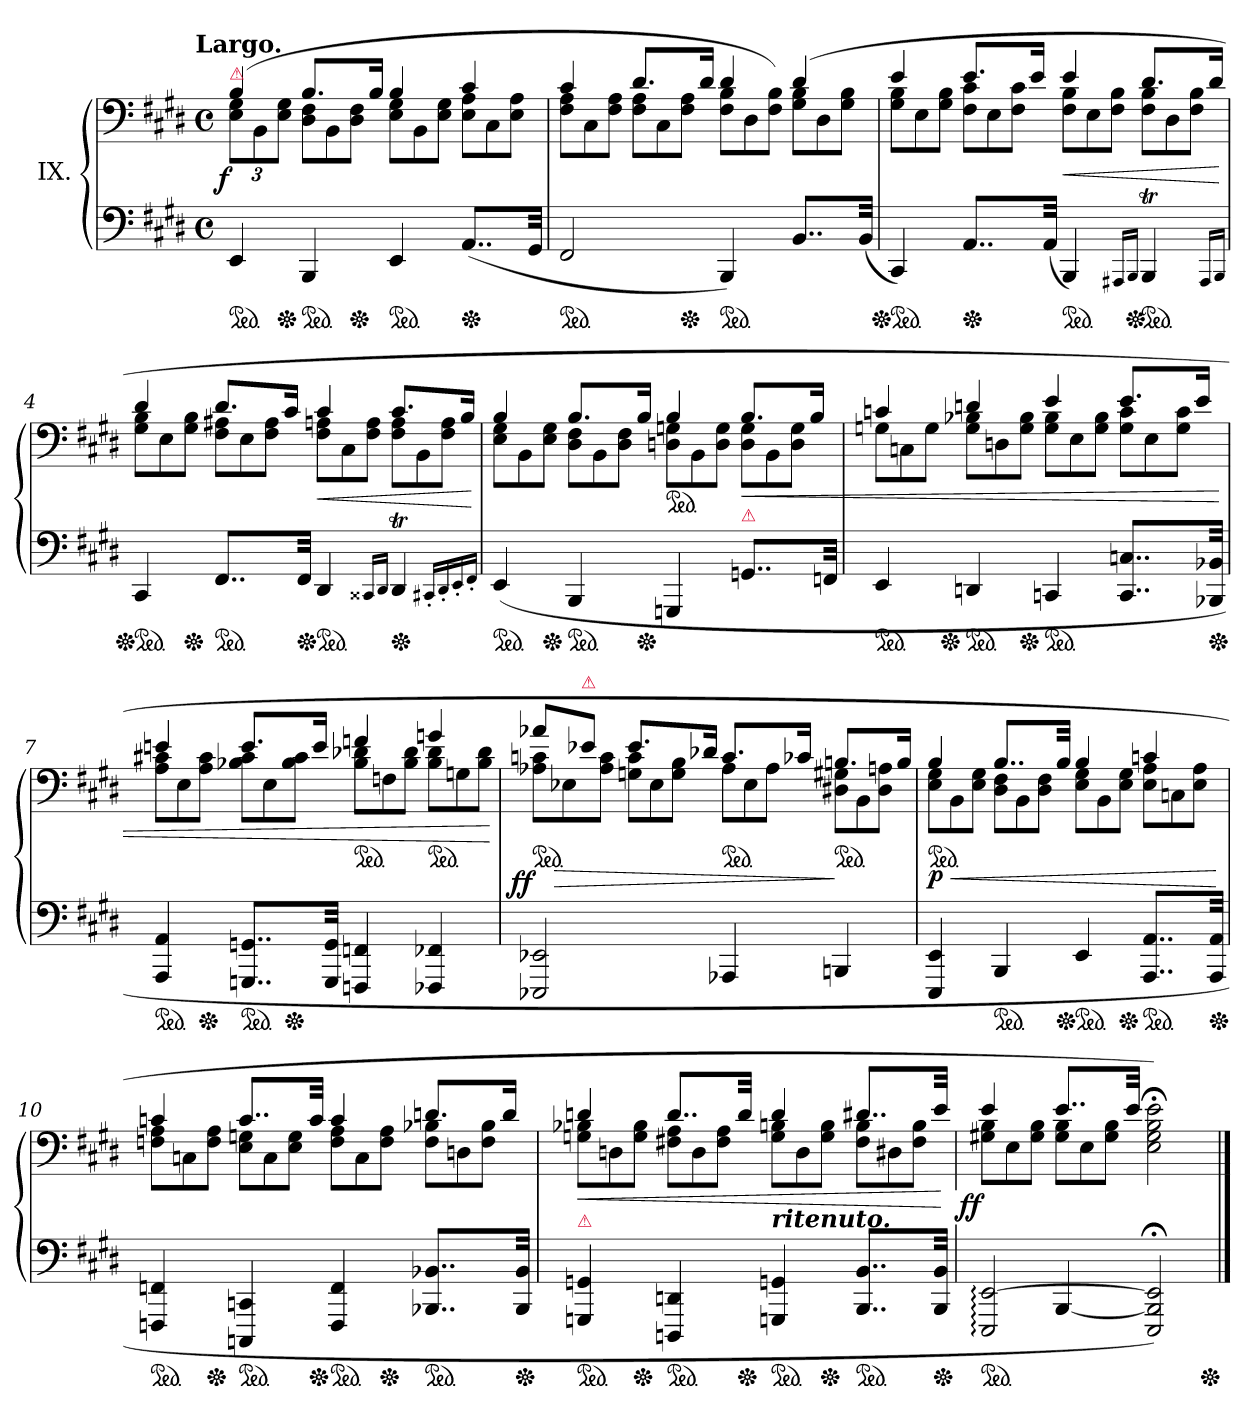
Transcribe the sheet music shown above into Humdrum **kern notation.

**kern	**kern	**dynam
*part1	*part1	*part1
*staff2	*staff1	*staff1/2
*I"IX.	*	*
*clefF4	*clefF4	*
*k[f#c#g#d#]	*k[f#c#g#d#]	*
!!LO:TX:omd:t=Largo.
*M4/4	*M4/4	*
*met(c)	*met(c)	*
=1	=1	=1
*	*^	*
!	!LO:TX:a:color=crimson:t=⚠	!	!
!	!	!	!LO:DY:rj
*ped	*	*	*
4EE	(>4B	12E 12G#L	f
.	.	12BB	.
*Xped	*	*	*
.	.	12E 12G#J	.
*	*	*Xtuplet	*
*ped	*	*	*
4BBB	8.BL	12D# 12F#L	.
.	.	12BB	.
*Xped	*	*	*
.	.	12D# 12F#J	.
.	16BJk	.	.
*ped	*	*	*
4EE	4B	12E 12G#L	.
.	.	12BB	.
.	.	12E 12G#J	.
*Xped	*	*	*
(>8..AAL	4c#	12E 12AL	.
.	.	12C#	.
.	.	12E 12AJ	.
32GG#Jkk	.	.	.
=2	=2	=2	=2
*ped	*	*	*
2FF#	4c#	12F# 12AL	.
.	.	12C#	.
.	.	12F# 12AJ	.
.	8.d#L	12F# 12AL	.
.	.	12C#	.
*Xped	*	*	*
.	.	12F# 12AJ	.
.	16d#Jk	.	.
*ped	*	*	*
4BBB)	4d#	12F# 12BL	.
.	.	12D#	.
.	.	12F# 12BJ)	.
8..BBL	(>4d#	12G# 12BL	.
.	.	12D#	.
.	.	12G# 12BJ	.
(>32BBJkk	.	.	.
=3	=3	=3	=3
*	*	*^	*
*Xped	*	*	*	*
*ped	*	*	*	*
4CC#)	4e	12G# 12BL	3%2ryy	.
.	.	12E	.	.
.	.	12G# 12BJ	.	.
*Xped	*	*	*	*
8..AAL	8.eL	12F# 12c#L	.	.
.	.	12E	.	.
.	.	12F# 12c#J	.	.
.	16eJk	.	.	.
(<32AAJkk	.	.	.	.
*ped	*	*	*	*
4BBB)	4e	12F# 12BL	.	<
.	.	12E	.	.
.	.	12F# 12BJ	24ryy	.
*Xped	*	*	*	*
.	.	.	6..ryy	.
16qqAAA#X/LL	.	.	.	.
16qqBBB/JJ	.	.	.	.
*ped	*	*	*	*
4BBBT	8.d#L	12F# 12BL	.	.
.	.	12D#	.	.
.	.	12F# 12BJ	.	.
.	16d#Jk	.	.	.
16qqAAA#/LL	.	.	.	.
16qqBBB/JJ	.	.	.	.
.	.	.	.	[
*	*	*v	*v	*
=4	=4	=4	=4
*Xped	*	*	*
*ped	*	*	*
4CC#	4d#	12G# 12BL	.
.	.	12E	.
*Xped	*	*	*
.	.	12G# 12BJ	.
*ped	*	*	*
8..FF#L	8.d#L	12F# 12A#XL	.
.	.	12E	.
.	.	12F# 12A#J	.
.	16c#Jk	.	.
*Xped	*	*	*
32FF#Jkk	.	.	.
*ped	*	*	*
4DD#	4c#	12F# 12AnL	<
.	.	12C#	.
.	.	12F# 12AJ	.
16qqCC##X/LL	.	.	.
16qqDD#/JJ	.	.	.
*Xped	*	*	*
4DD#t	8.c#L	12F# 12AL	.
.	.	12BB	.
.	.	12F# 12AJ	.
.	16BJk	.	.
*	*v	*v	*
16qqCC#X'</LL	.	.
16qqDD#'<	.	.
16qqEE'<	.	.
16qqFF#'<JJ	.	.
.	.	[
=5	=5	=5
*	*^	*
*ped	*	*	*
(>4EE	4B	12E 12G#L	.
.	.	12BB	.
*Xped	*	*	*
.	.	12E 12G#J	.
*ped	*	*	*
4BBB	8.BL	12D# 12F#L	.
.	.	12BB	.
.	.	12D# 12F#J	.
*Xped	*	*	*
.	16BJk	.	.
!	!LO:TX:b:color=crimson:t=⚠	!	!
*	*ped	*	*
4GGGn	4B	12Dn 12GnL	.
.	.	12BB	.
.	.	12D 12GJ	.
!	!LO:TX:b:Bi:color=crimson:t=⚠	!	!
!	!	!	!LO:HP:b
8..GGnL	8.BL	12D 12GL	<
.	.	12BB	.
.	.	12D 12GJ	.
.	16BJk	.	.
32FFnJkk	.	.	.
=6	=6	=6	=6
*ped	*	*	*
*	*	*^	*
4EE	4cn	12GnL	6ryy	.
.	.	12Cn	.	.
.	.	12GJ	24ryy	.
*Xped	*	*	*	*
.	.	.	3%2ryy	.
*ped	*	*	*	*
4DDn	4dn	12G 12B-XL	.	.
.	.	12Dn	.	.
*Xped	*	*	*	*
.	.	12G 12B-J	.	.
*ped	*	*	*	*
4CCn	4e	12G 12B-L	.	.
.	.	12E	.	.
.	.	12G 12B-J	.	.
8..CC 8..CnL	8.eL	12G 12cL	.	.
.	.	12E	.	.
.	.	.	12.ryy	.
.	.	12G 12cJ	.	.
.	16eJk	.	.	.
*Xped	*	*	*	*
32BBB-X 32BB-XJkk	.	.	.	.
*	*	*v	*v	*
=7	=7	=7	=7
*ped	*	*	*
4AAA 4AA	4en	12A 12c#XL	.
.	.	12E	.
*Xped	*	*	*
.	.	12A 12c#J	.
*ped	*	*	*
8..GGGn 8..GGnL	8.eL	12B-X 12c#L	.
.	.	12E	.
*Xped	*	*	*
.	.	12B- 12c#J	.
.	16eJk	.	.
32GGG 32GGJkk	.	.	.
!	!LO:TX:b:color=crimson:t=⚠	!	!
*	*ped	*	*
4FFFn 4FFn	4fn	12B- 12d-XL	.
.	.	12Fn	.
.	.	12B- 12d-J	.
!	!LO:TX:b:color=crimson:t=⚠	!	!
*	*ped	*	*
4FFF-X 4FF-X	4gn	12B- 12d-L	.
.	.	12Gn	.
.	.	12B- 12d-J	.
*	*v	*v	*
.	.	[
=8	=8	=8
*	*^	*
!	!LO:TX:b:color=crimson:t=⚠	!	!
!	!	!	!LO:DY:rj
*	*ped	*	*
2EEE-X 2EE-X	8a-XL	12A-X 12cnL	ff
.	.	12E-X	>
!	!LO:TX:a:color=crimson:t=⚠	!	!
.	8e-XJ	.	.
.	.	12A- 12cJ	.
.	8.e-L	12Gn 12cL	.
.	.	12E-	.
.	.	12G 12BJ	.
.	16d-XJk	.	.
!	!LO:TX:b:color=crimson:t=⚠	!	!
*	*ped	*	*
4AAA-X	8.cL	12A-L	.
.	.	12E-	.
.	.	12A-J	.
.	16c-XJk	.	.
!	!LO:TX:b:color=crimson:t=⚠	!	!
!	!LO:TX:c:Bi:t=decres	!	!
*	*ped	*	*
4BBBn	8.BnL	12D#X 12G#XL	]
.	.	12BB	.
.	.	12D# 12AnJ	.
.	16BJk	.	.
=9	=9	=9	=9
!	!LO:TX:b:color=crimson:t=⚠	!	!
*	*ped	*	*
4EEE 4EE	4B	12E 12G#L	p
.	.	12BB	<
.	.	12E 12G#J	.
*ped	*	*	*
4BBB	8..BL	12D# 12F#L	.
.	.	12BB	.
.	.	12D# 12F#J	.
*Xped	*	*	*
.	32BJkk	.	.
*ped	*	*	*
4EE	4B	12E 12G#L	.
.	.	12BB	.
*Xped	*	*	*
.	.	12E 12G#J	.
*ped	*	*	*
8..AAA 8..AAL	4cn	12E 12AL	.
.	.	12Cn	.
.	.	12E 12AJ	.
*Xped	*	*	*
32AAA 32AAJkk	.	.	.
*	*v	*v	*
.	.	[
=10	=10	=10
*	*^	*
*ped	*	*	*
4FFFn 4FFn	4cn	12Fn 12AL	.
.	.	12Cn	.
*Xped	*	*	*
.	.	12F 12AJ	.
*ped	*	*	*
4CCCn 4CCn	8..cL	12E 12GnL	.
.	.	12C	.
.	.	12E 12GJ	.
*Xped	*	*	*
.	32cJkk	.	.
*ped	*	*	*
4FFF 4FF	4c	12F 12AL	.
.	.	12C	.
*Xped	*	*	*
.	.	12F 12AJ	.
*ped	*	*	*
8..BBB-X 8..BB-XL	8.dnL	12F 12B-XL	.
.	.	12Dn	.
.	.	12F 12B-J	.
.	16dJk	.	.
*Xped	*	*	*
32BBB- 32BB-Jkk	.	.	.
=11	=11	=11	=11
!	!LO:TX:b:Bi:color=crimson:t=⚠	!	!
!	!	!	!LO:HP:b
*ped	*	*	*
4GGGn 4GGn	4dn	12Gn 12B-XL	<
.	.	12Dn	.
*Xped	*	*	*
.	.	12G 12B-J	.
*ped	*	*	*
4DDDn 4DDn	8..dL	12F#X 12AL	.
.	.	12D	.
.	.	12F# 12AJ	.
*Xped	*	*	*
.	32dJkk	.	.
!	!LO:TX:b:Bi:t=ritenuto.	!	!
*ped	*	*	*
4GGGn 4GGn	4d	12G 12BnL	.
.	.	12D	.
*Xped	*	*	*
.	.	12G 12BJ	.
*ped	*	*	*
8..BBB 8..BBL	8..d#XL	12F# 12BL	.
.	.	12D#X	.
.	.	12F# 12BJ	.
*Xped	*	*	*
32BBB 32BBJkk	32eJkk	.	.
*	*v	*v	*
.	.	[
=12	=12	=12
*^	*^	*
!	!	!	!	!LO:DY:rj
*ped	*	*	*	*
2EEE: [2EE:	4ryy	4e	12G#X 12BL	ff
.	.	.	12E	.
.	.	.	12G# 12BJ	.
.	[4BBB/	8..eL	12G# 12BL	.
.	.	.	12E	.
.	.	.	12G# 12BJ	.
.	.	32eJkk	.	.
2EEE; 2BBB]; 2EE];)	2ryy	2E;<\ 2G#;<\ 2B;<\ 2e;<\)	2ryy	.
*Xped	*	*	*	*
*v	*v	*	*	*
*	*v	*v	*
==	==	==
*-	*-	*-
